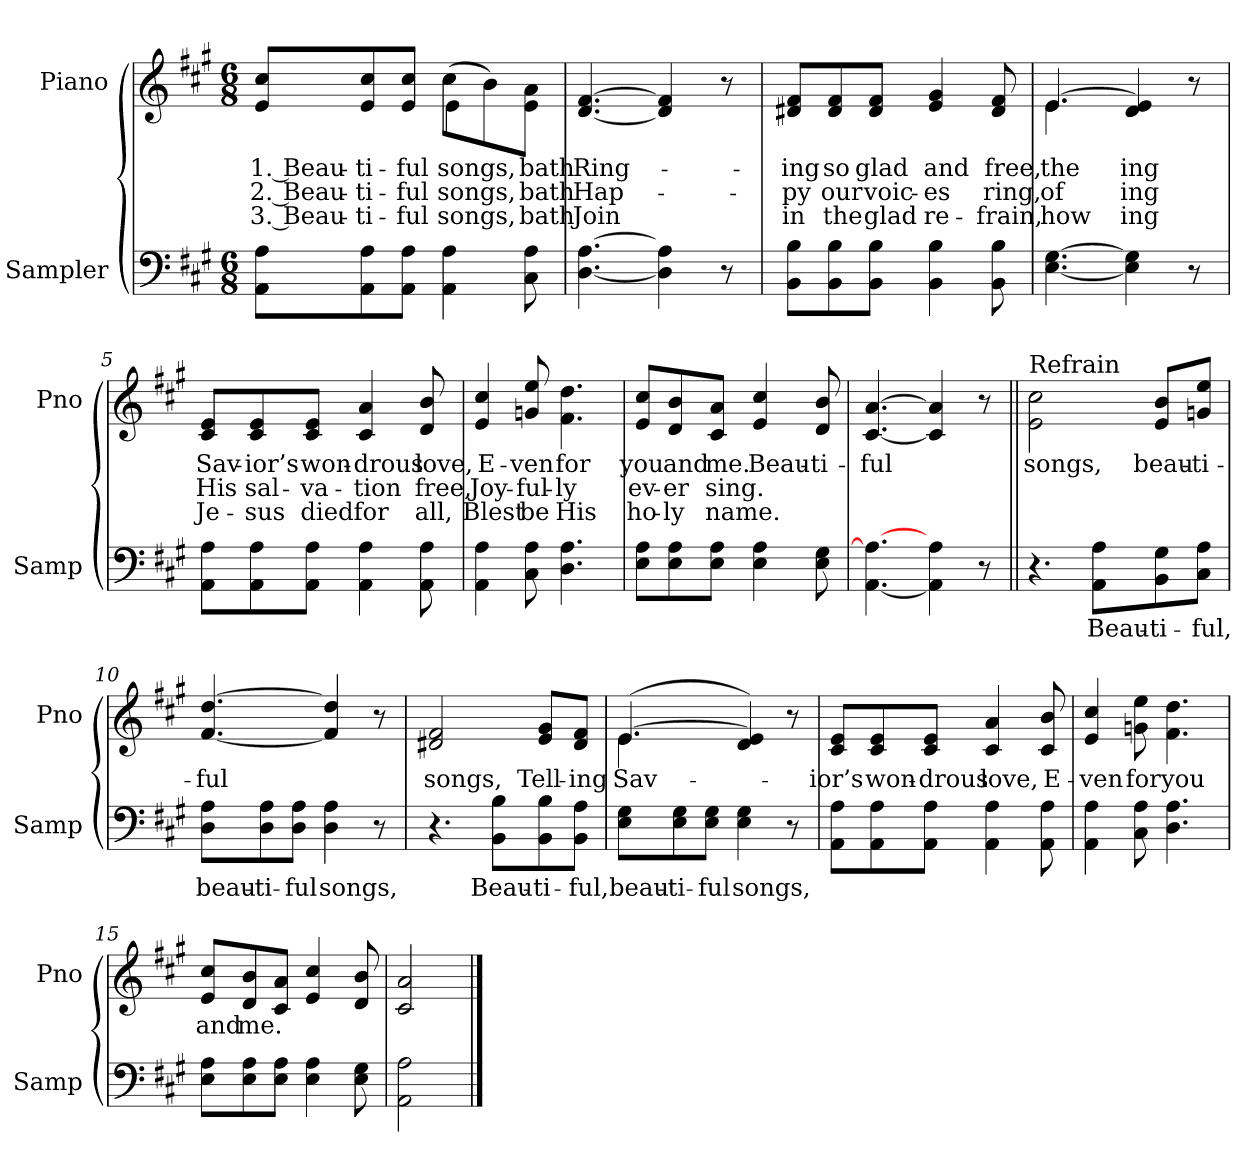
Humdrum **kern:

**kern	**text	**kern	**text	**text	**text
*part2	*part2	*part1	*part1	*part1	*part1
*staff2	*staff2	*staff1	*staff1	*staff1	*staff1
*I"Sampler	*	*I"Piano	*	*	*
*I'Samp	*	*I'Pno	*	*	*
*clefF4	*	*clefG2	*	*	*
*k[f#c#g#]	*	*k[f#c#g#]	*	*	*
*A:	*	*A:	*	*	*
*M6/8	*	*M6/8	*	*	*
=1	=1	=1	=1	=1	=1
*	*	*^	*	*	*
8AA\ 8A\L	.	8e/ 8cc#/L	4.ryy	1. Beau-	2. Beau-	3. Beau-
8AA\ 8A\	.	8e/ 8cc#/	.	-ti-	-ti-	-ti-
8AA\ 8A\J	.	8e/ 8cc#/J	.	-ful	-ful	-ful
4AA 4A	.	(8cc#\L	4e	songs,	songs,	songs,
.	.	8b\)	.	.	.	.
8C# 8A	.	8e\ 8a\J	8ryy	-bath	-bath	-bath
*	*	*v	*v	*	*	*
=2	=2	=2	=2	=2	=2
[4.D [4.A	.	[4.d [4.f#	Ring-	Hap-	Join
4D] 4A]	.	4d] 4f#]	.	.	.
8r	.	8r	.	.	.
=3	=3	=3	=3	=3	=3
8BB\ 8B\L	.	8d#X/ 8f#/L	-ing	-py	in
8BB\ 8B\	.	8d#/ 8f#/	so	our	the
8BB\ 8B\J	.	8d#/ 8f#/J	glad	voic-	glad
4BB 4B	.	4e 4g#	and	-es	re-
8BB 8B	.	8d# 8f#	free,	ring,	-frain,
=4	=4	=4	=4	=4	=4
*	*	*^	*	*	*
[4.E [4.G#	.	[4.e/	4.e	the	of	how
4E] 4G#]	.	4d/ 4e/]	4.ryy	-ing	-ing	-ing
8r	.	8r	.	.	.	.
*	*	*v	*v	*	*	*
=5	=5	=5	=5	=5	=5
8AA\ 8A\L	.	8c#/ 8e/L	Sav-	His	Je-
8AA\ 8A\	.	8c#/ 8e/	-ior’s	sal-	-sus
8AA\ 8A\J	.	8c#/ 8e/J	won-	-va-	died
4AA 4A	.	4c#/ 4a/	-drous	-tion	for
8AA 8A	.	8d/ 8b/	love,	free,	all,
=6	=6	=6	=6	=6	=6
4AA 4A	.	4e/ 4cc#/	E-	Joy-	Blest
8C# 8A	.	8gn/ 8ee/	-ven	-ful-	be
4.D 4.A	.	4.f#\ 4.dd\	for	-ly	His
=7	=7	=7	=7	=7	=7
8E\ 8A\L	.	8e/ 8cc#/L	you	ev-	ho-
8E\ 8A\	.	8d/ 8b/	and	-er	-ly
8E\ 8A\J	.	8c#/ 8a/J	me.	sing.	name.
4E 4A	.	4e/ 4cc#/	Beau-	.	.
8E 8G#	.	8d/ 8b/	-ti-	.	.
=8	=8	=8	=8	=8	=8
[4.AA 4.A_	.	[4.c#/ [4.a/	-ful	.	.
4AA] 4A	.	4c#/] 4a/]	.	.	.
8r	.	8r	.	.	.
=9||	=9||	=9||	=9||	=9||	=9||
!	!	!LO:TX:t=Refrain	!	!	!
4.r	.	2e\ 2cc#\	songs,	.	.
8AA\ 8A\L	Beau-	.	.	.	.
8BB\ 8G#\	-ti-	8e/ 8b/L	beau-	.	.
8C#\ 8A\J	-ful,	8gn/ 8ee/J	-ti-	.	.
=10	=10	=10	=10	=10	=10
8D\ 8A\L	beau-	[4.f# [4.dd	-ful	.	.
8D\ 8A\	-ti-	.	.	.	.
8D\ 8A\J	-ful	.	.	.	.
4D 4A	songs,	4f#] 4dd]	.	.	.
8r	.	8r	.	.	.
=11	=11	=11	=11	=11	=11
4.r	.	2d#X 2f#	songs,	.	.
8BB\ 8B\L	Beau-	.	.	.	.
8BB\ 8B\	-ti-	8e/ 8g#/L	Tell-	.	.
8BB\ 8A\J	-ful,	8d#/ 8f#/J	-ing	.	.
=12	=12	=12	=12	=12	=12
*	*	*^	*	*	*
8E\ 8G#\L	beau-	([4.e/	4.e	Sav-	.	.
8E\ 8G#\	-ti-	.	.	.	.	.
8E\ 8G#\J	-ful	.	.	.	.	.
4E 4G#	songs,	4d 4e])	4.ryy	.	.	.
8r	.	8r	.	.	.	.
*	*	*v	*v	*	*	*
=13	=13	=13	=13	=13	=13
8AA\ 8A\L	.	8c#/ 8e/L	-ior’s	.	.
8AA\ 8A\	.	8c#/ 8e/	won-	.	.
8AA\ 8A\J	.	8c#/ 8e/J	-drous	.	.
4AA 4A	.	4c# 4a	love,	.	.
8AA 8A	.	8c# 8b	E-	.	.
=14	=14	=14	=14	=14	=14
4AA 4A	.	4e 4cc#	-ven	.	.
8C# 8A	.	8gn 8ee	for	.	.
4.D 4.A	.	4.f#\ 4.dd\	you	.	.
=15	=15	=15	=15	=15	=15
8E\ 8A\L	.	8e/ 8cc#/L	and	.	.
8E\ 8A\	.	8d/ 8b/	me.	.	.
8E\ 8A\J	.	8c#/ 8a/J	.	.	.
4E 4A	.	4e 4cc#	.	.	.
8E 8G#	.	8d 8b	.	.	.
=16	=16	=16	=16	=16	=16
2AA 2A	.	2c# 2a	.	.	.
==	==	==	==	==	==
*-	*-	*-	*-	*-	*-
